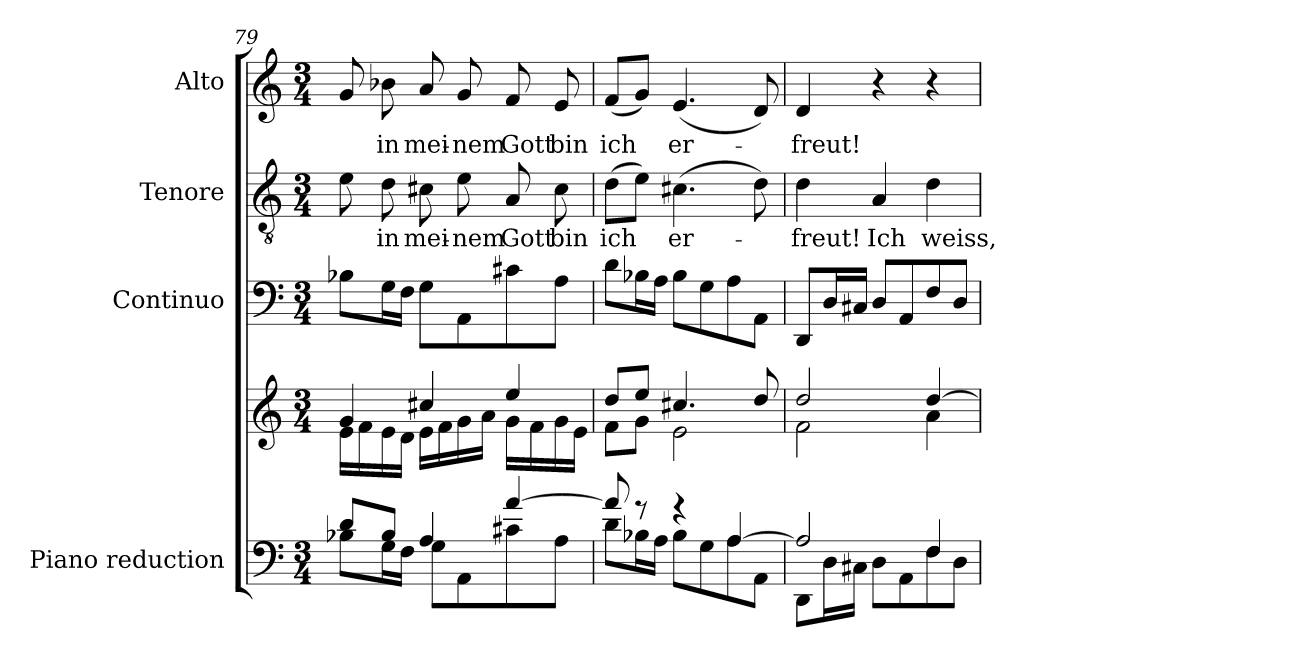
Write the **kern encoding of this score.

**kern	**kern	**kern	**kern	**text	**kern	**text
*part4	*part4	*part3	*part2	*part2	*part1	*part1
*staff5	*staff4	*staff3	*staff2	*staff2	*staff1	*staff1
*I"Piano reduction	*	*I"Continuo	*I"Tenore	*	*I"Alto	*
*I'Pno	*	*	*	*	*	*
!!LO:PB:g=z
*clefF4	*clefG2	*clefF4	*clefGv2	*	*clefG2	*
*k[]	*k[]	*k[]	*k[]	*	*k[]	*
*M3/4	*M3/4	*M3/4	*M3/4	*	*M3/4	*
=79	=79	=79	=79	=79	=79	=79
*^	*^	*	*	*	*	*
8d/L	8B-X\L	4g/	16e\LL	8B-X\L	8e\	.	8g/	.
.	.	.	16f\	.	.	.	.	.
!	!	!	!	!	!	!LO:LY:b	!	!LO:LY:b
8B-/J	16G\L	.	16e\	16G\L	8d\	in	8b-X\	in
.	16F\JJ	.	16d\JJ	16F\JJ	.	.	.	.
!	!	!	!	!	!	!LO:LY:b	!	!LO:LY:b
4A/	8G\L	4cc#X/	16e\LL	8G\L	8c#X\	mei-	8a/	mei-
.	.	.	16f\	.	.	.	.	.
!	!	!	!	!	!	!LO:LY:b	!	!LO:LY:b
.	8AA\	.	16g\	8AA\	8e\	-nem	8g/	-nem
.	.	.	16a\JJ	.	.	.	.	.
!	!	!	!	!	!	!LO:LY:b	!	!LO:LY:b
[4a/	8c#X\	4ee/	16g\LL	8c#X\	8A/	Gott	8f/	Gott
.	.	.	16f\	.	.	.	.	.
!	!	!	!	!	!	!LO:LY:b	!	!LO:LY:b
.	8A\J	.	16g\	8A\J	8c#\	bin	8e/	bin
.	.	.	16e\JJ	.	.	.	.	.
=80	=80	=80	=80	=80	=80	=80	=80	=80
!	!	!	!	!	!	!LO:LY:b	!	!LO:LY:b
8a/]	8d\L	8dd/L	8f\L	8d\L	(8d\L	ich	(8f/L	ich
8r	16B-X\L	8ee/J	8g\J	16B-X\L	8e\J)	.	8g/J)	.
.	16A\JJ	.	.	16A\JJ	.	.	.	.
!	!	!	!	!	!	!LO:LY:b	!	!LO:LY:b
4r	8B-\L	4.cc#X/	2e\	8B-\L	(4.c#X\	er-	(4.e/	er-
.	8G\	.	.	8G\	.	.	.	.
[4A/	8A\	.	.	8A\	.	.	.	.
.	8AA\J	8dd/	.	8AA\J	8d\)	.	8d/)	.
=81	=81	=81	=81	=81	=81	=81	=81	=81
!	!	!	!	!	!	!LO:LY:b	!	!LO:LY:b
2A/]	8DD\L	2dd/	2f\	8DD/L	4d\	-freut!	4d/	-freut!
.	16D\L	.	.	16D/L	.	.	.	.
.	16C#X\JJ	.	.	16C#X/JJ	.	.	.	.
!	!	!	!	!	!	!LO:LY:b	!	!
.	8D\L	.	.	8D/L	4A/	Ich	4r	.
.	8AA\	.	.	8AA/	.	.	.	.
!	!	!	!	!	!	!LO:LY:b	!	!
4F/	8F\	[4dd/	4a\	8F/	4d\	weiss,	4r	.
.	8D\J	.	.	8D/J	.	.	.	.
*v	*v	*	*	*	*	*	*	*
*	*v	*v	*	*	*	*	*
=	=	=	=	=	=	=
*-	*-	*-	*-	*-	*-	*-
